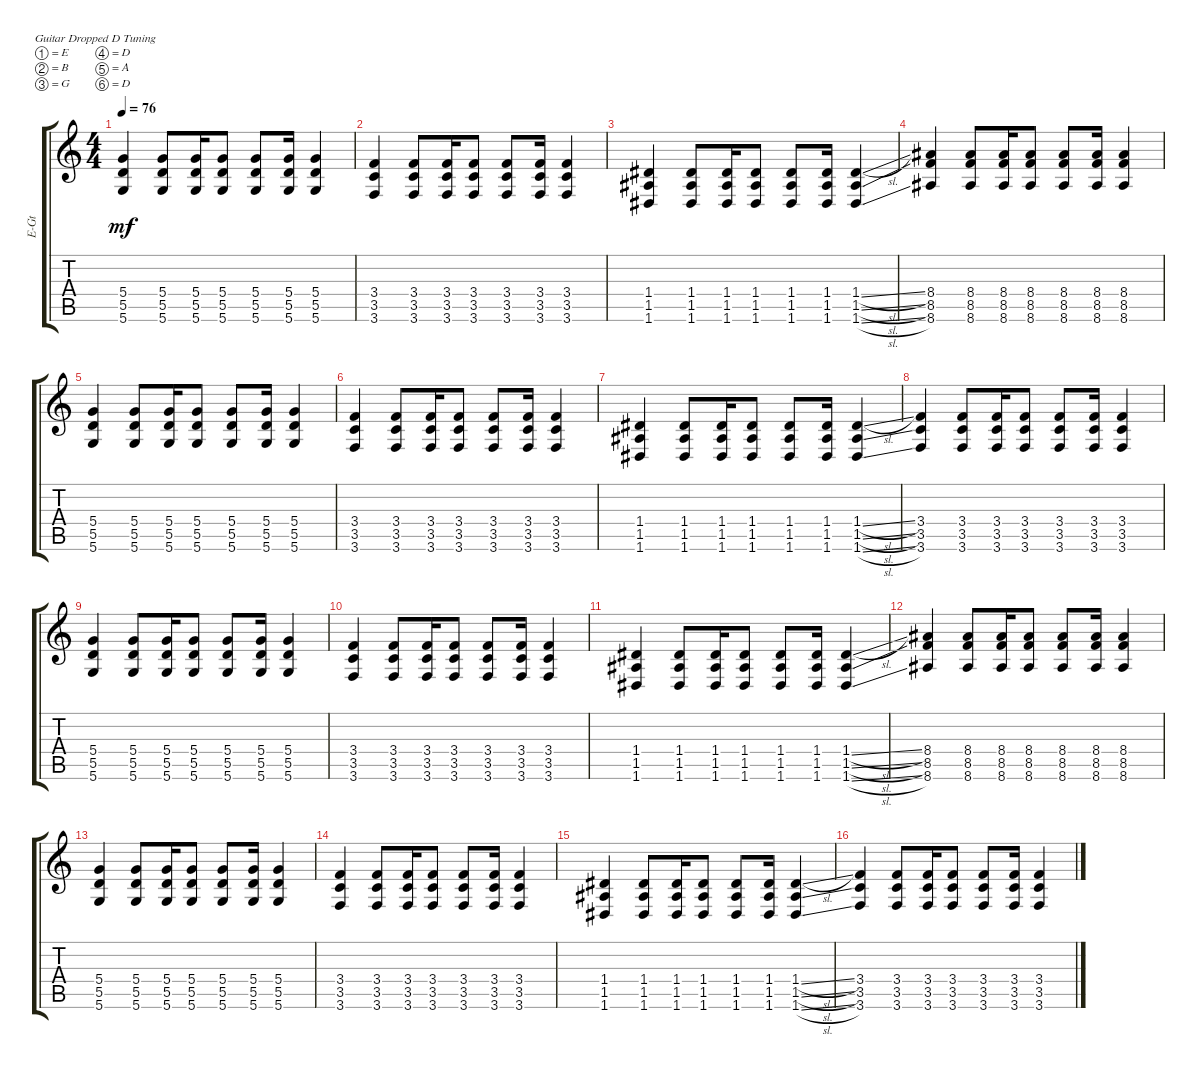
\track ("Electric Guitar" "E-Gt") {instrument distortionguitar}
\staff {score tabs}
\tuning (E4 B3 G3 D3 A2 D2)
\ts (4 4)
\tempo 76
\clef g2
\ks c
(5.6 5.5 5.4).4{dy mf} (5.6 5.5 5.4).8 (5.6 5.5 5.4).16 (5.6 5.5 5.4).8 (5.6 5.5 5.4).8 (5.6 5.5 5.4).16 (5.6 5.5 5.4).4 |
(3.6 3.5 3.4).4 (3.6 3.5 3.4).8 (3.6 3.5 3.4).16 (3.6 3.5 3.4).8 (3.6 3.5 3.4).8 (3.6 3.5 3.4).16 (3.6 3.5 3.4).4 |
(1.6 1.5 1.4).4 (1.6 1.5 1.4).8 (1.6 1.5 1.4).16 (1.6 1.5 1.4).8 (1.6 1.5 1.4).8 (1.6 1.5 1.4).16 (1.6{sl} 1.5{sl} 1.4{sl}).4 |
(8.6 8.5 8.4).4 (8.6 8.5 8.4).8 (8.6 8.5 8.4).16 (8.6 8.4 8.5).8 (8.6 8.5 8.4).8 (8.5 8.4 8.6).16 (8.6 8.5 8.4).4 |
(5.6 5.5 5.4).4 (5.6 5.5 5.4).8 (5.6 5.5 5.4).16 (5.6 5.5 5.4).8 (5.6 5.5 5.4).8 (5.6 5.5 5.4).16 (5.6 5.5 5.4).4 |
(3.6 3.5 3.4).4 (3.6 3.5 3.4).8 (3.6 3.5 3.4).16 (3.6 3.5 3.4).8 (3.6 3.5 3.4).8 (3.6 3.5 3.4).16 (3.6 3.5 3.4).4 |
(1.6 1.5 1.4).4 (1.6 1.5 1.4).8 (1.6 1.5 1.4).16 (1.6 1.5 1.4).8 (1.6 1.5 1.4).8 (1.6 1.5 1.4).16 (1.6{sl} 1.5{sl} 1.4{sl}).4 |
(3.6 3.5 3.4).4 (3.6 3.5 3.4).8 (3.6 3.5 3.4).16 (3.6 3.5 3.4).8 (3.6 3.5 3.4).8 (3.6 3.5 3.4).16 (3.6 3.5 3.4).4 |
(5.6 5.5 5.4).4 (5.6 5.5 5.4).8 (5.6 5.5 5.4).16 (5.6 5.5 5.4).8 (5.6 5.5 5.4).8 (5.6 5.5 5.4).16 (5.6 5.5 5.4).4 |
(3.6 3.5 3.4).4 (3.6 3.5 3.4).8 (3.6 3.5 3.4).16 (3.6 3.5 3.4).8 (3.6 3.5 3.4).8 (3.6 3.5 3.4).16 (3.6 3.5 3.4).4 |
(1.6 1.5 1.4).4 (1.6 1.5 1.4).8 (1.6 1.5 1.4).16 (1.6 1.5 1.4).8 (1.6 1.5 1.4).8 (1.6 1.5 1.4).16 (1.6{sl} 1.5{sl} 1.4{sl}).4 |
(8.6 8.5 8.4).4 (8.6 8.5 8.4).8 (8.6 8.5 8.4).16 (8.6 8.4 8.5).8 (8.6 8.5 8.4).8 (8.5 8.4 8.6).16 (8.6 8.5 8.4).4 |
(5.6 5.5 5.4).4 (5.6 5.5 5.4).8 (5.6 5.5 5.4).16 (5.6 5.5 5.4).8 (5.6 5.5 5.4).8 (5.6 5.5 5.4).16 (5.6 5.5 5.4).4 |
(3.6 3.5 3.4).4 (3.6 3.5 3.4).8 (3.6 3.5 3.4).16 (3.6 3.5 3.4).8 (3.6 3.5 3.4).8 (3.6 3.5 3.4).16 (3.6 3.5 3.4).4 |
(1.6 1.5 1.4).4 (1.6 1.5 1.4).8 (1.6 1.5 1.4).16 (1.6 1.5 1.4).8 (1.6 1.5 1.4).8 (1.6 1.5 1.4).16 (1.6{sl} 1.5{sl} 1.4{sl}).4 |
(3.6 3.5 3.4).4 (3.6 3.5 3.4).8 (3.6 3.5 3.4).16 (3.6 3.5 3.4).8 (3.6 3.5 3.4).8 (3.6 3.5 3.4).16 (3.6 3.5 3.4).4
